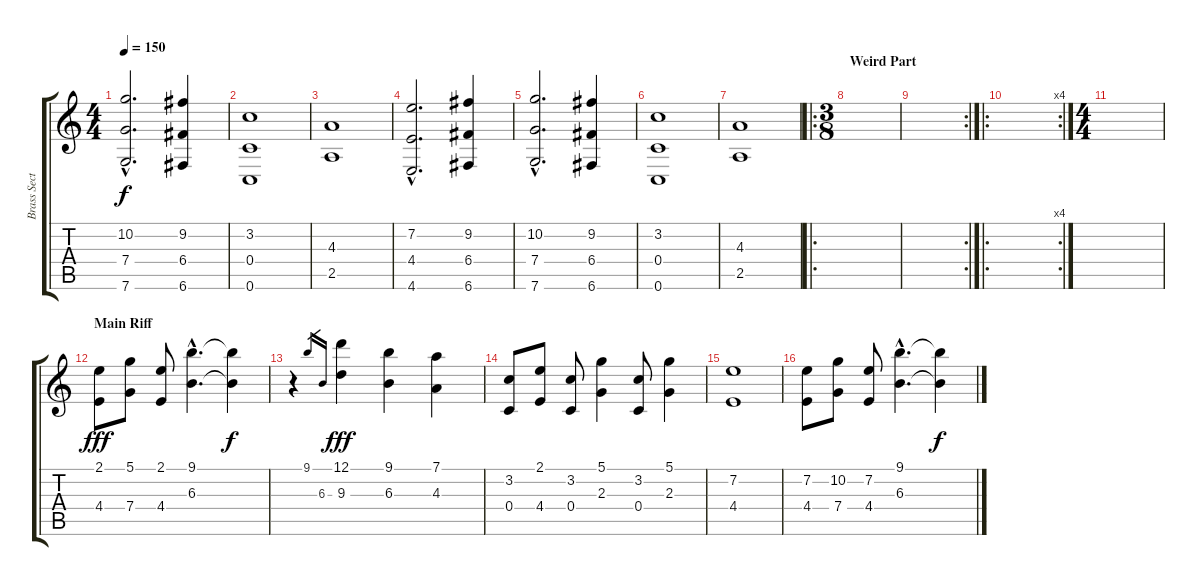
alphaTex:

\track ("Brass Section 1" "Brass Sect") {instrument brasssection}
\staff {score tabs}
\tuning (D5 A4 F4 C4 G3 C3) {hide}
\ts (4 4)
\tempo 150
\clef g2
\ks c
(10.2{hac} 7.4{hac} 7.6{hac}).2{d dy f} (9.2 6.4 6.6).4 |
(3.2 0.4 0.6).1 |
(4.3 2.5).1 |
(7.2{hac} 4.4{hac} 4.6{hac}).2{d} (9.2 6.4 6.6).4 |
(10.2{hac} 7.4{hac} 7.6{hac}).2{d} (9.2 6.4 6.6).4 |
(3.2 0.4 0.6).1 |
(4.3 2.5).1 |
\ro
\ts (3 8)
\section ("" "Weird Part")
|
\rc 2
|
\ro
\rc 4
|
\ts (4 4)
|
\section ("" "Main Riff")
(2.1 4.4).8{dy fff} (5.1 7.4).8 (2.1 4.4).8 (9.1{hac} 6.3{hac}).4{d} (9.1{t} 6.3{t}).4{dy f} |
r.4 9.1.16{gr} 6.3.16{gr} (12.1 9.3).4{dy fff} (9.1 6.3).4 (7.1 4.3).4 |
(3.2 0.4).8 (2.1 4.4).8 (3.2 0.4).8 (5.1 2.3).4 (3.2 0.4).8 (5.1 2.3).4 |
(7.2 4.4).1 |
(7.2 4.4).8 (10.2 7.4).8 (7.2 4.4).8 (9.1{hac} 6.3{hac}).4{d} (9.1{t} 6.3{t}).4{dy f}
